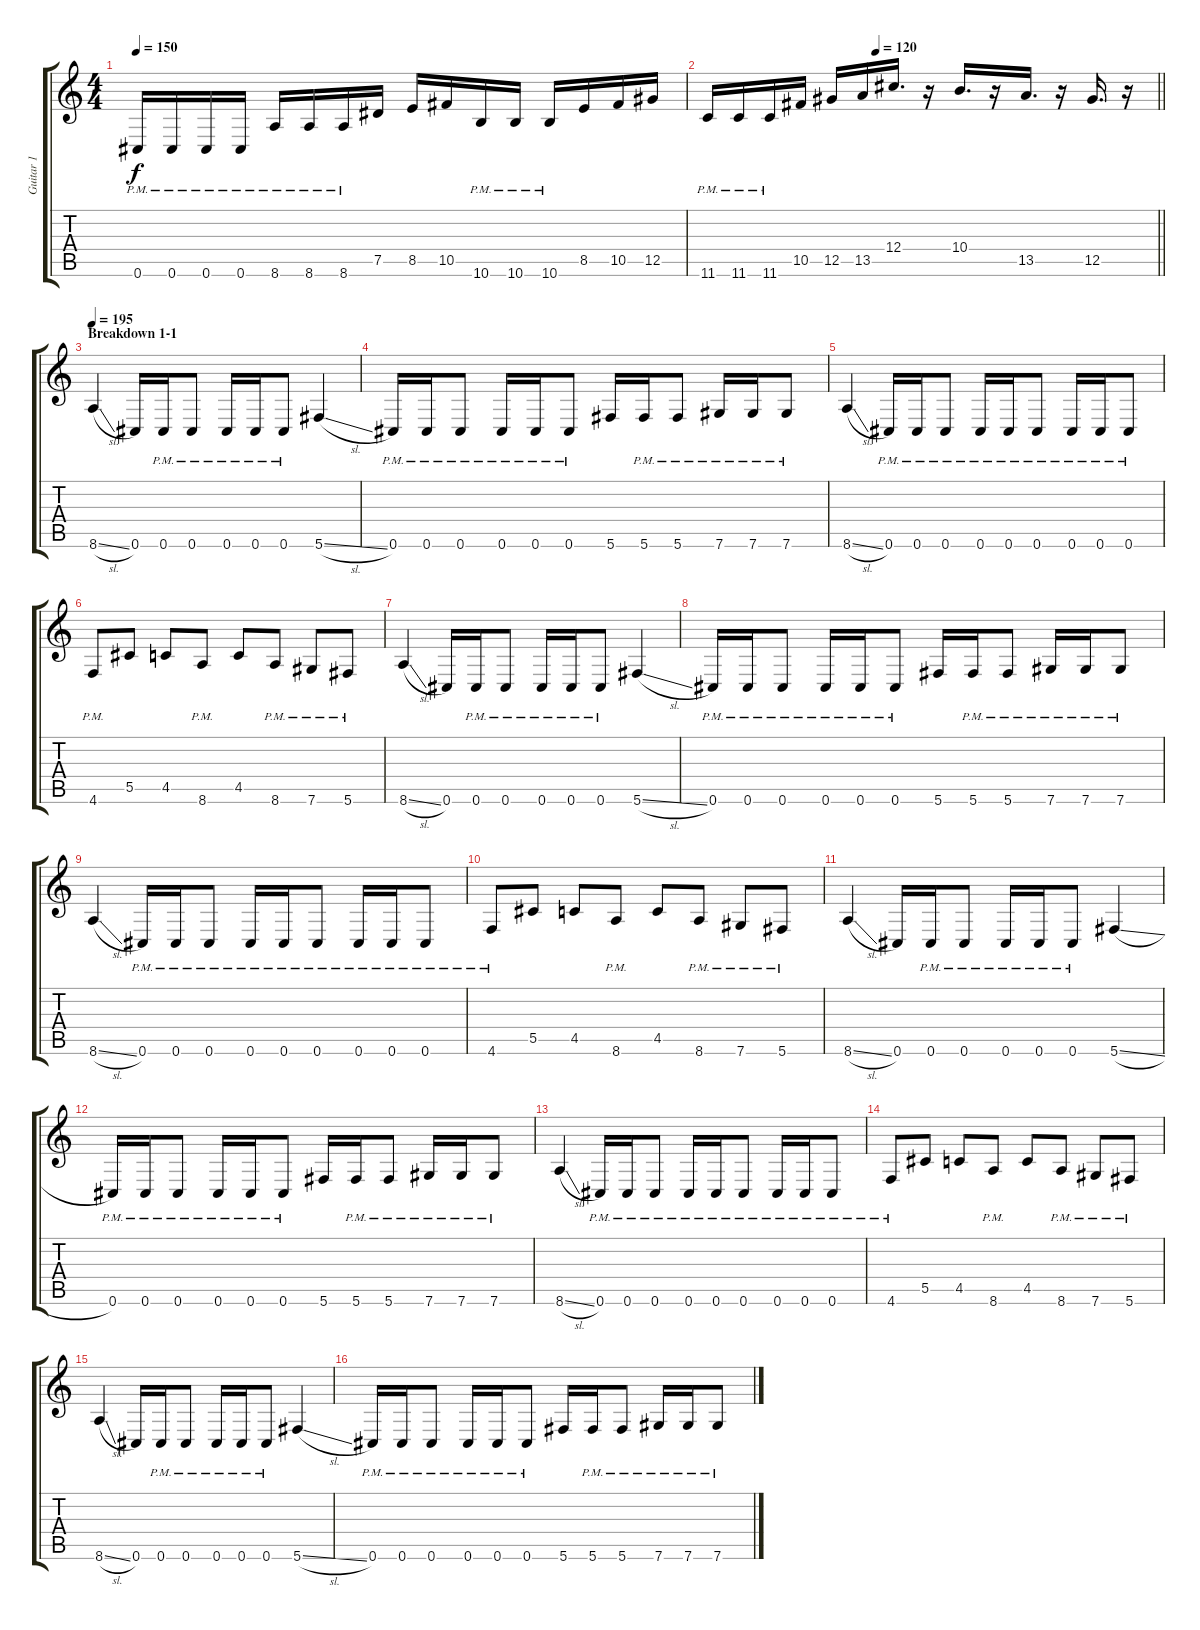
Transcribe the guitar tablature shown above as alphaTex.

\track ("Guitar 1" "Guitar 1") {instrument distortionguitar}
\staff {score tabs}
\tuning (Eb4 Bb3 Gb3 Db3 Ab2 Db2) {hide}
\ts (4 4)
\tempo 150
\clef g2
\ks c
0.6{pm}.16{dy f} 0.6{pm}.16 0.6{pm}.16 0.6{pm}.16 8.6{pm}.16 8.6{pm}.16 8.6{pm}.16 7.5.16 8.5.16 10.5.16 10.6{pm}.16 10.6{pm}.16 10.6{pm}.16 8.5.16 10.5.16 12.5.16 |
\tempo (120 0.375)
\barLineRight lightlight
11.6{pm}.16 11.6{pm}.16 11.6{pm}.16 10.5.16 12.5.16 13.5.16 12.4.16{d} r.16 10.4.16{d} r.16 13.5.16{d} r.16 12.5.16{d} r.16 |
\section ("" "Breakdown 1-1")
\tempo 195
8.6{sl}.4 0.6.16 0.6{pm}.16 0.6{pm}.8 0.6{pm}.16 0.6{pm}.16 0.6{pm}.8 5.6{sl}.4 |
0.6{pm}.16 0.6{pm}.16 0.6{pm}.8 0.6{pm}.16 0.6{pm}.16 0.6{pm}.8 5.6.16 5.6{pm}.16 5.6{pm}.8 7.6{pm}.16 7.6{pm}.16 7.6{pm}.8 |
8.6{sl}.4 0.6{pm}.16 0.6{pm}.16 0.6{pm}.8 0.6{pm}.16 0.6{pm}.16 0.6{pm}.8 0.6{pm}.16 0.6{pm}.16 0.6{pm}.8 |
4.6{pm}.8 5.5.8 4.5.8 8.6{pm}.8 4.5.8 8.6{pm}.8 7.6{pm}.8 5.6{pm}.8 |
8.6{sl}.4 0.6.16 0.6{pm}.16 0.6{pm}.8 0.6{pm}.16 0.6{pm}.16 0.6{pm}.8 5.6{sl}.4 |
0.6{pm}.16 0.6{pm}.16 0.6{pm}.8 0.6{pm}.16 0.6{pm}.16 0.6{pm}.8 5.6.16 5.6{pm}.16 5.6{pm}.8 7.6{pm}.16 7.6{pm}.16 7.6{pm}.8 |
8.6{sl}.4 0.6{pm}.16 0.6{pm}.16 0.6{pm}.8 0.6{pm}.16 0.6{pm}.16 0.6{pm}.8 0.6{pm}.16 0.6{pm}.16 0.6{pm}.8 |
4.6{pm}.8 5.5.8 4.5.8 8.6{pm}.8 4.5.8 8.6{pm}.8 7.6{pm}.8 5.6{pm}.8 |
8.6{sl}.4 0.6.16 0.6{pm}.16 0.6{pm}.8 0.6{pm}.16 0.6{pm}.16 0.6{pm}.8 5.6{sl}.4 |
0.6{pm}.16 0.6{pm}.16 0.6{pm}.8 0.6{pm}.16 0.6{pm}.16 0.6{pm}.8 5.6.16 5.6{pm}.16 5.6{pm}.8 7.6{pm}.16 7.6{pm}.16 7.6{pm}.8 |
8.6{sl}.4 0.6{pm}.16 0.6{pm}.16 0.6{pm}.8 0.6{pm}.16 0.6{pm}.16 0.6{pm}.8 0.6{pm}.16 0.6{pm}.16 0.6{pm}.8 |
4.6{pm}.8 5.5.8 4.5.8 8.6{pm}.8 4.5.8 8.6{pm}.8 7.6{pm}.8 5.6{pm}.8 |
8.6{sl}.4 0.6.16 0.6{pm}.16 0.6{pm}.8 0.6{pm}.16 0.6{pm}.16 0.6{pm}.8 5.6{sl}.4 |
0.6{pm}.16 0.6{pm}.16 0.6{pm}.8 0.6{pm}.16 0.6{pm}.16 0.6{pm}.8 5.6.16 5.6{pm}.16 5.6{pm}.8 7.6{pm}.16 7.6{pm}.16 7.6{pm}.8
